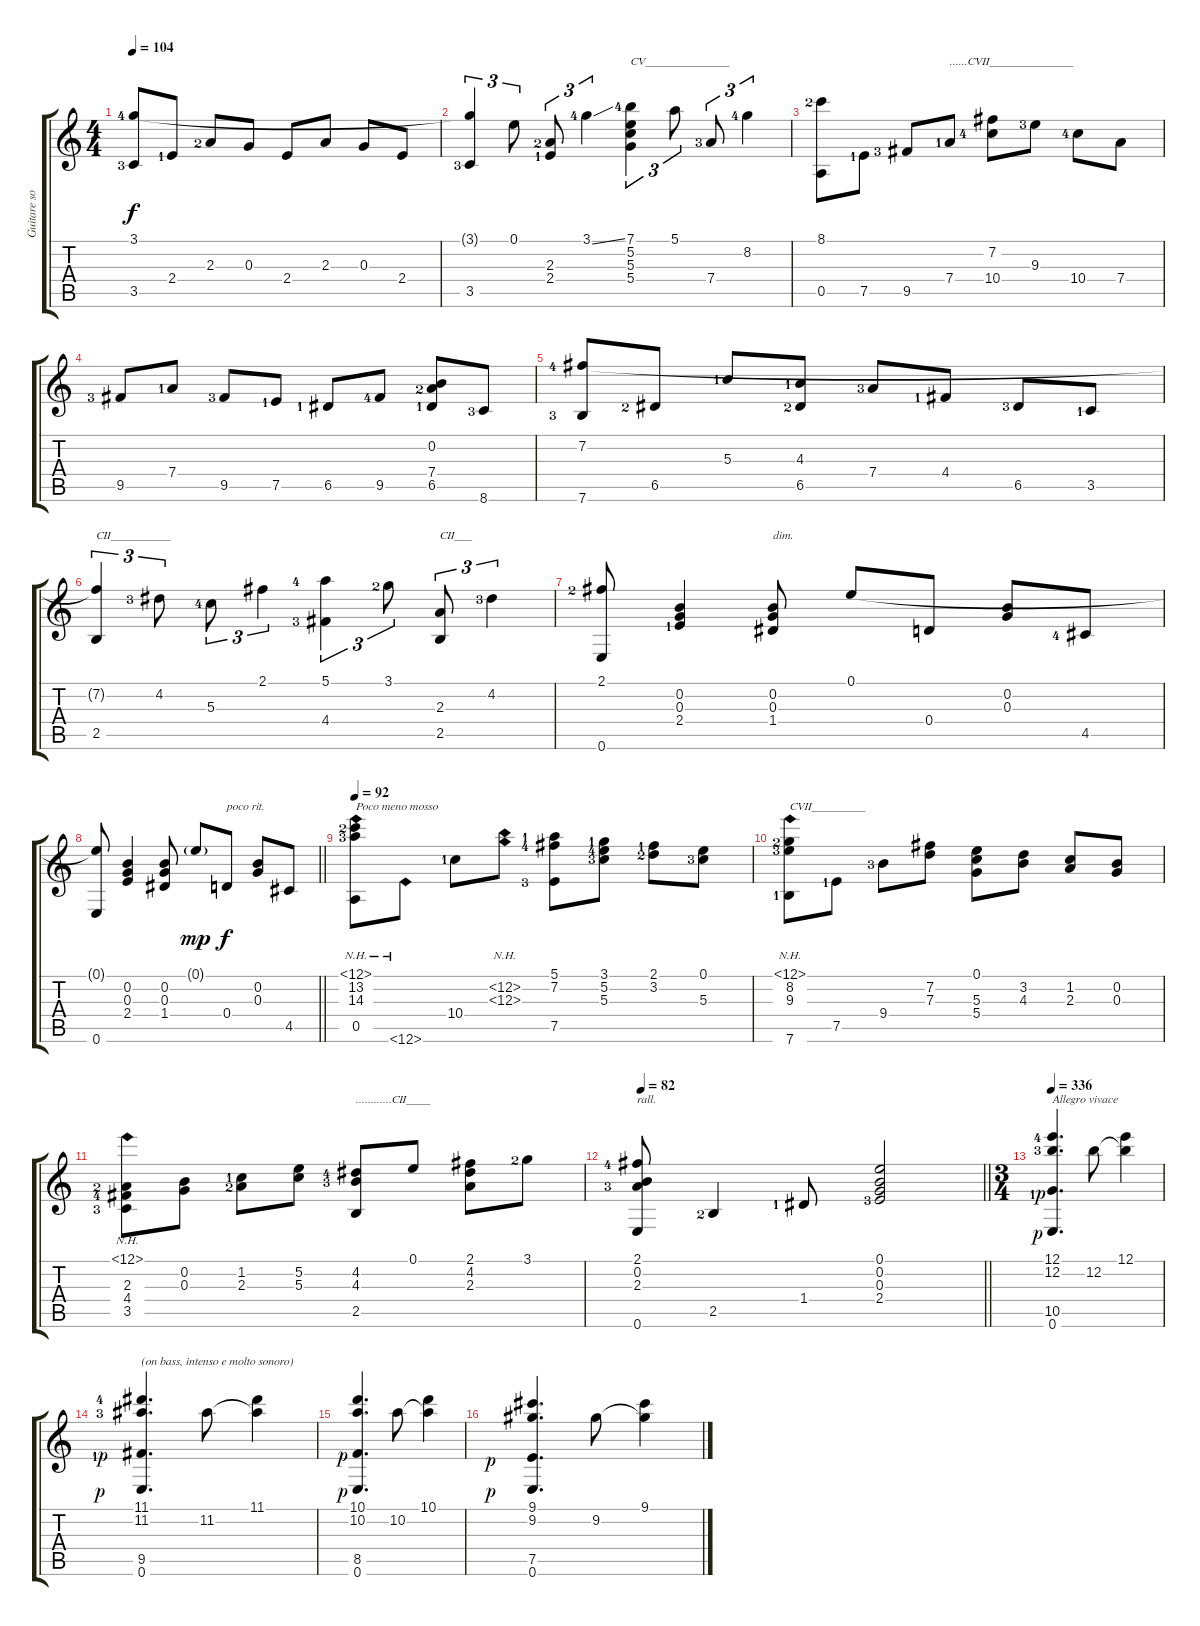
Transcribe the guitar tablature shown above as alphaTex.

\track ("Guitare solo" "Guitare so") {instrument acousticguitarnylon}
\staff {score tabs}
\tuning (E4 B3 G3 D3 A2 E2) {hide}
\ts (4 4)
\tempo 104
\clef g2
\ks c
(3.1{lf 5} 3.5{lf 4}).8{dy f} 2.4{lf 2}.8 2.3{lf 3}.8 0.3.8 2.4.8 2.3.8 0.3.8 2.4.8 |
(3.1{t} 3.5{lf 4}).4{tu (3 2)} 0.1.8{tu (3 2)} (2.3{lf 3} 2.4{lf 2}).8{tu (3 2)} 3.1{ss lf 5}.4{tu (3 2)} (7.1{lf 5} 5.2 5.3 5.4).4{tu (3 2) txt "CV______________"} 5.1.8{tu (3 2)} 7.4{lf 4}.8{tu (3 2)} 8.2{lf 5}.4{tu (3 2)} |
(8.1{lf 3} 0.5).8 7.5{lf 2}.8 9.5{lf 4}.8 7.4{lf 2}.8{txt "......CVII______________"} (7.2 10.4{lf 5}).8 9.3{lf 4}.8 10.4{lf 5}.8 7.4.8 |
9.5{lf 4}.8 7.4{lf 2}.8 9.5{lf 4}.8 7.5{lf 2}.8 6.5{lf 2}.8 9.5{lf 5}.8 (0.2 7.4{lf 3} 6.5{lf 2}).8 8.6{lf 4}.8 |
(7.2{lf 5} 7.6{lf 4}).8 6.5{lf 3}.8 5.3{lf 2}.8 (4.3{lf 2} 6.5{lf 3}).8 7.4{lf 4}.8 4.4{lf 2}.8 6.5{lf 4}.8 3.5{lf 2}.8 |
(7.2{t} 2.5).4{tu (3 2) txt "CII__________"} 4.2{lf 4}.8{tu (3 2)} 5.3{lf 5}.8{tu (3 2)} 2.1.4{tu (3 2)} (5.1{lf 5} 4.4{lf 4}).4{tu (3 2)} 3.1{lf 3}.8{tu (3 2)} (2.3 2.5).8{tu (3 2) txt "CII___"} 4.2{lf 4}.4{tu (3 2)} |
(2.1{lf 3} 0.6).8 (0.2 0.3 2.4{lf 2}).4 (0.2 0.3 1.4).8{txt "dim."} 0.1.8 0.4.8 (0.2 0.3).8 4.5{lf 5}.8 |
\barLineRight lightlight
(0.1{t} 0.6).8 (0.2 0.3 2.4).4 (0.2 0.3 1.4).8 0.1{g}.8{dy mp} 0.4.8{txt "poco rit." dy f} (0.2 0.3).8 4.5.8 |
\tempo 92
(12.1{nh} 13.2{lf 3} 14.3{lf 4} 0.5).8{txt "Poco meno mosso"} 12.6{nh}.8 10.4{lf 2}.8 (12.2{nh} 12.3{nh}).8 (5.1{lf 2} 7.2{lf 5} 7.5{lf 4}).8 (3.1{lf 2} 5.2{lf 5} 5.3{lf 4}).8 (2.1{lf 2} 3.2{lf 3}).8 (0.1 5.3{lf 4}).8 |
(12.1{nh} 8.2{lf 3} 9.3{lf 4} 7.6{lf 2}).8{txt "CVII_________"} 7.5{lf 2}.8 9.4{lf 4}.8 (7.2 7.3).8 (0.1 5.3 5.4).8 (3.2 4.3).8 (1.2 2.3).8 (0.2 0.3).8 |
(12.1{nh} 2.3{lf 3} 4.4{lf 5} 3.5{lf 4}).8 (0.2 0.3).8 (1.2{lf 2} 2.3{lf 3}).8 (5.2 5.3).8 (4.2{lf 5} 4.3{lf 4} 2.5).8{txt "............CII____"} 0.1.8 (2.1 4.2 2.3).8 3.1{lf 3}.8 |
\tempo 82
\barLineRight lightlight
(2.1{lf 5} 0.2 2.3{lf 4} 0.6).8{txt "rall."} 2.5{lf 3}.4 1.4{lf 2}.8 (0.1 0.2 0.3 2.4{lf 4}).2 |
\ts (3 4)
\tempo 336
(12.1{lf 5} 12.2{lf 4} 10.5{lf 2 rf 1} 0.6{rf 1}).4{d txt "Allegro vivace"} 12.2.8 (12.1 12.2{t}).4 |
(11.1{lf 5} 11.2{lf 4} 9.5{lf 2 rf 1} 0.6{rf 1}).4{d txt "(on bass, intenso e molto sonoro)"} 11.2.8 (11.1 11.2{t}).4 |
(10.1 10.2 8.5{rf 1} 0.6{rf 1}).4{d} 10.2.8 (10.1 10.2{t}).4 |
(9.1 9.2 7.5{rf 1} 0.6{rf 1}).4{d} 9.2.8 (9.1 9.2{t}).4
